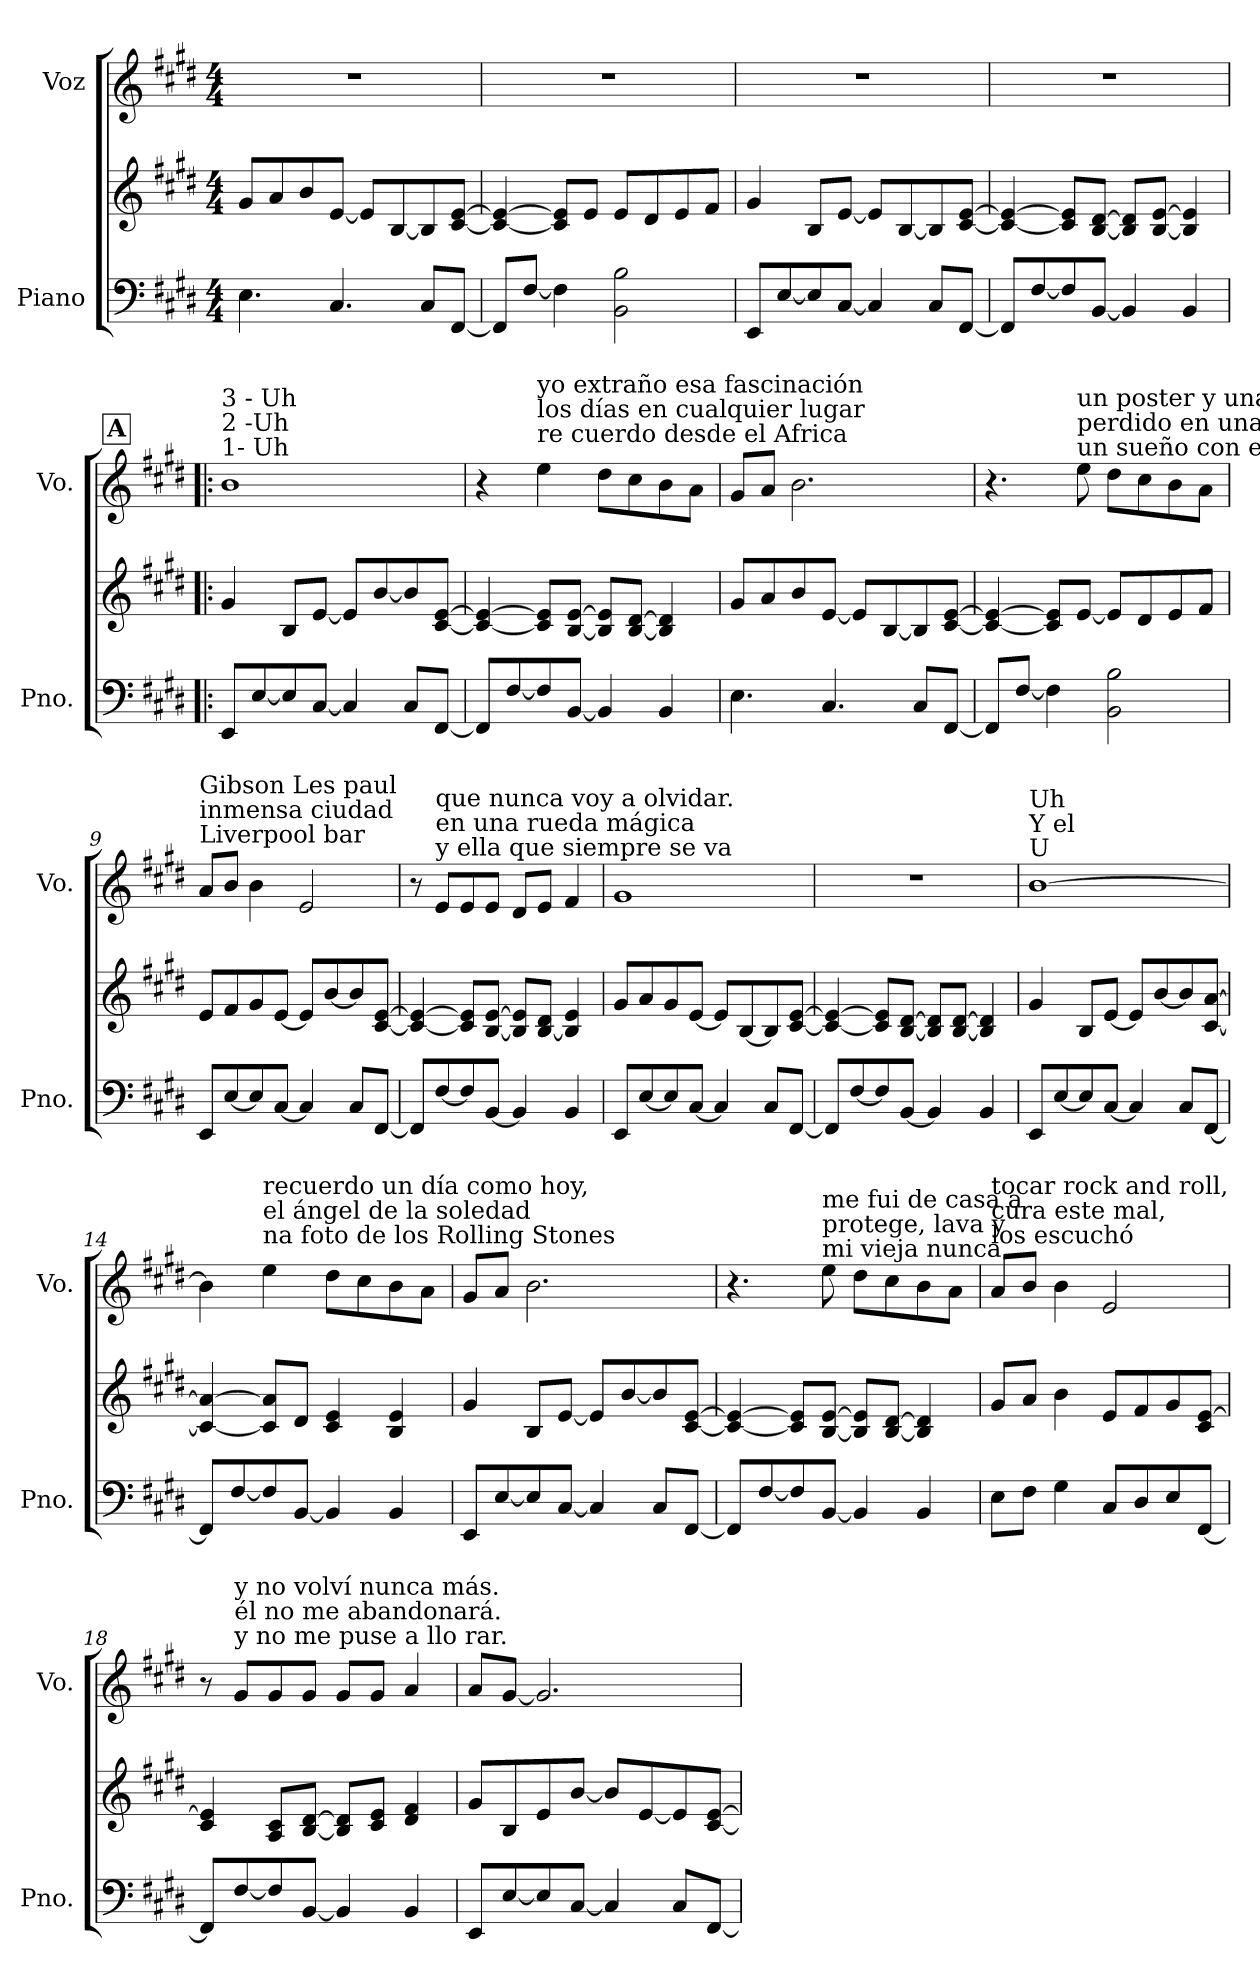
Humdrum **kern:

**kern	**kern	**kern
*part2	*part2	*part1
*staff3	*staff2	*staff1
*I"Piano	*	*I"Voz
*I'Pno.	*	*I'Vo.
*clefF4	*clefG2	*clefG2
*k[f#c#g#d#]	*k[f#c#g#d#]	*k[f#c#g#d#]
*M4/4	*M4/4	*M4/4
=1	=1	=1
4.E\	8g#/L	1r
.	8a/	.
.	8b/	.
4.C#/	[8e/J	.
.	8e/L]	.
.	[8B/	.
8C#/L	8B/]	.
[8FF#/J	[8c#/ [8e/J	.
=2	=2	=2
8FF#/L]	4c#/_ 4e/_	1r
[8F#/J	.	.
4F#\]	8c#/] 8e/]L	.
.	8e/J	.
2BB\ 2B\	8e/L	.
.	8d#/	.
.	8e/	.
.	8f#/J	.
=3	=3	=3
8EE/L	4g#/	1r
[8E/	.	.
8E/]	8B/L	.
[8C#/J	[8e/J	.
4C#/]	8e/L]	.
.	[8B/	.
8C#/L	8B/]	.
[8FF#/J	[8c#/ [8e/J	.
=4	=4	=4
8FF#/L]	4c#/_ 4e/_	1r
[8F#/	.	.
8F#/]	8c#/] 8e/]L	.
[8BB/J	[8B/ [8d#/J	.
4BB/]	8B/] 8d#/]L	.
.	[8B/ [8e/J	.
4BB/	4B/] 4e/]	.
!!LO:LB:g=z
!!LO:REH:place=s1:a:B:fs=14:t=A
=5!|:	=5!|:	=5!|:
!	!	!LO:TX:t=1- Uh
!	!	!LO:TX:t=2 -Uh
!	!	!LO:TX:t=3 - Uh
8EE/L	4g#/	1b
[8E/	.	.
8E/]	8B/L	.
[8C#/J	[8e/J	.
4C#/]	8e/L]	.
.	[8b/	.
8C#/L	8b/]	.
[8FF#/J	[8c#/ [8e/J	.
=6	=6	=6
8FF#/L]	4c#/_ 4e/_	4r
[8F#/	.	.
!	!	!LO:TX:t=re     cuerdo desde el Africa
!	!	!LO:TX:t=los días en cualquier lugar
!	!	!LO:TX:t=yo extraño esa fascinación
8F#/]	8c#/] 8e/]L	4ee\
[8BB/J	[8B/ [8e/J	.
4BB/]	8B/] 8e/]L	8dd#\L
.	[8B/ [8d#/J	8cc#\
4BB/	4B/] 4d#/]	8b\
.	.	8a\J
=7	=7	=7
4.E\	8g#/L	8g#/L
.	8a/	8a/J
.	8b/	2.b\
4.C#/	[8e/J	.
.	8e/L]	.
.	[8B/	.
8C#/L	8B/]	.
[8FF#/J	[8c#/ [8e/J	.
=8	=8	=8
8FF#/L]	4c#/_ 4e/_	4.r
[8F#/J	.	.
4F#\]	8c#/] 8e/]L	.
!	!	!LO:TX:t=un sueño con el
!	!	!LO:TX:t=perdido en una
!	!	!LO:TX:t=un poster y una
.	[8e/J	8ee\
2BB\ 2B\	8e/L]	8dd#\L
.	8d#/	8cc#\
.	8e/	8b\
.	8f#/J	8a\J
!!LO:LB:g=z
=9	=9	=9
!	!	!LO:TX:t=Liverpool bar
!	!	!LO:TX:t=inmensa ciudad
!	!	!LO:TX:t=Gibson Les paul
8EE/L	8e/L	8a/L
[8E/	8f#/	8b/J
8E/]	8g#/	4b\
[8C#/J	[8e/J	.
4C#/]	8e/L]	2e/
.	[8b/	.
8C#/L	8b/]	.
[8FF#/J	[8c#/ [8e/J	.
=10	=10	=10
8FF#/L]	4c#/_ 4e/_	8r
!	!	!LO:TX:t=y ella que siempre se va
!	!	!LO:TX:t=en una rueda mágica
!	!	!LO:TX:t=que nunca voy a olvidar.
[8F#/	.	8e/L
8F#/]	8c#/] 8e/]L	8e/
[8BB/J	[8B/ [8e/J	8e/J
4BB/]	8B/] 8e/]L	8d#/L
.	[8B/ 8d#/J	8e/J
4BB/	4B/] 4e/	4f#/
=11	=11	=11
8EE/L	8g#/L	1g#
[8E/	8a/	.
8E/]	8g#/	.
[8C#/J	[8e/J	.
4C#/]	8e/L]	.
.	[8B/	.
8C#/L	8B/]	.
[8FF#/J	[8c#/ [8e/J	.
=12	=12	=12
8FF#/L]	4c#/_ 4e/_	1r
[8F#/	.	.
8F#/]	8c#/] 8e/]L	.
[8BB/J	[8B/ [8d#/J	.
4BB/]	8B/] 8d#/]L	.
.	[8B/ [8d#/J	.
4BB/	4B/] 4d#/]	.
!!LO:LB:g=z
=13	=13	=13
!	!	!LO:TX:t=U
!	!	!LO:TX:t=Y el
!	!	!LO:TX:t=Uh
8EE/L	4g#/	[1b
[8E/	.	.
8E/]	8B/L	.
[8C#/J	[8e/J	.
4C#/]	8e/L]	.
.	[8b/	.
8C#/L	8b/]	.
[8FF#/J	[8c#/ [8a/J	.
=14	=14	=14
8FF#/L]	4c#/_ 4a/_	4b\]
[8F#/	.	.
!	!	!LO:TX:t=na foto de los Rolling Stones
!	!	!LO:TX:a:t=el ángel de la soledad
!	!	!LO:TX:t=recuerdo un día como hoy,
8F#/]	8c#/] 8a/]L	4ee\
[8BB/J	8d#/J	.
4BB/]	4c#/ 4e/	8dd#\L
.	.	8cc#\
4BB/	4B/ 4e/	8b\
.	.	8a\J
=15	=15	=15
8EE/L	4g#/	8g#/L
[8E/	.	8a/J
8E/]	8B/L	2.b\
[8C#/J	[8e/J	.
4C#/]	8e/L]	.
.	[8b/	.
8C#/L	8b/]	.
[8FF#/J	[8c#/ [8e/J	.
=16	=16	=16
8FF#/L]	4c#/_ 4e/_	4.r
[8F#/	.	.
8F#/]	8c#/] 8e/]L	.
!	!	!LO:TX:t=mi vieja nunca
!	!	!LO:TX:a:t=protege, lava y
!	!	!LO:TX:t=me fui de casa a
[8BB/J	[8B/ [8e/J	8ee\
4BB/]	8B/] 8e/]L	8dd#\L
.	[8B/ [8d#/J	8cc#\
4BB/	4B/] 4d#/]	8b\
.	.	8a\J
!!LO:PB:g=z
=17	=17	=17
!	!	!LO:TX:t=los escuchó
!	!	!LO:TX:t=cura este mal,
!	!	!LO:TX:t=tocar rock and roll,
8E\L	8g#/L	8a/L
8F#\J	8a/J	8b/J
4G#\	4b\	4b\
8C#/L	8e/L	2e/
8D#/	8f#/	.
8E/	8g#/	.
[8FF#/J	8c#/ [8e/J	.
=18	=18	=18
8FF#/L]	4c#/ 4e/]	8r
!	!	!LO:TX:t=y no me puse a llo      rar.
!	!	!LO:TX:t=él no me abandonará.
!	!	!LO:TX:t=y no volví nunca       más.
[8F#/	.	8g#/L
8F#/]	8A/ 8c#/L	8g#/
[8BB/J	[8B/ [8d#/J	8g#/J
4BB/]	8B/] 8d#/]L	8g#/L
.	8c#/ 8e/J	8g#/J
4BB/	4d#/ 4f#/	4a/
=19	=19	=19
8EE/L	8g#/L	8a/L
[8E/	8B/	[8g#/J
8E/]	8e/	2.g#/]
[8C#/J	[8b/J	.
4C#/]	8b/L]	.
.	[8e/	.
8C#/L	8e/]	.
[8FF#/J	[8c#/ [8e/J	.
=	=	=
*-	*-	*-
